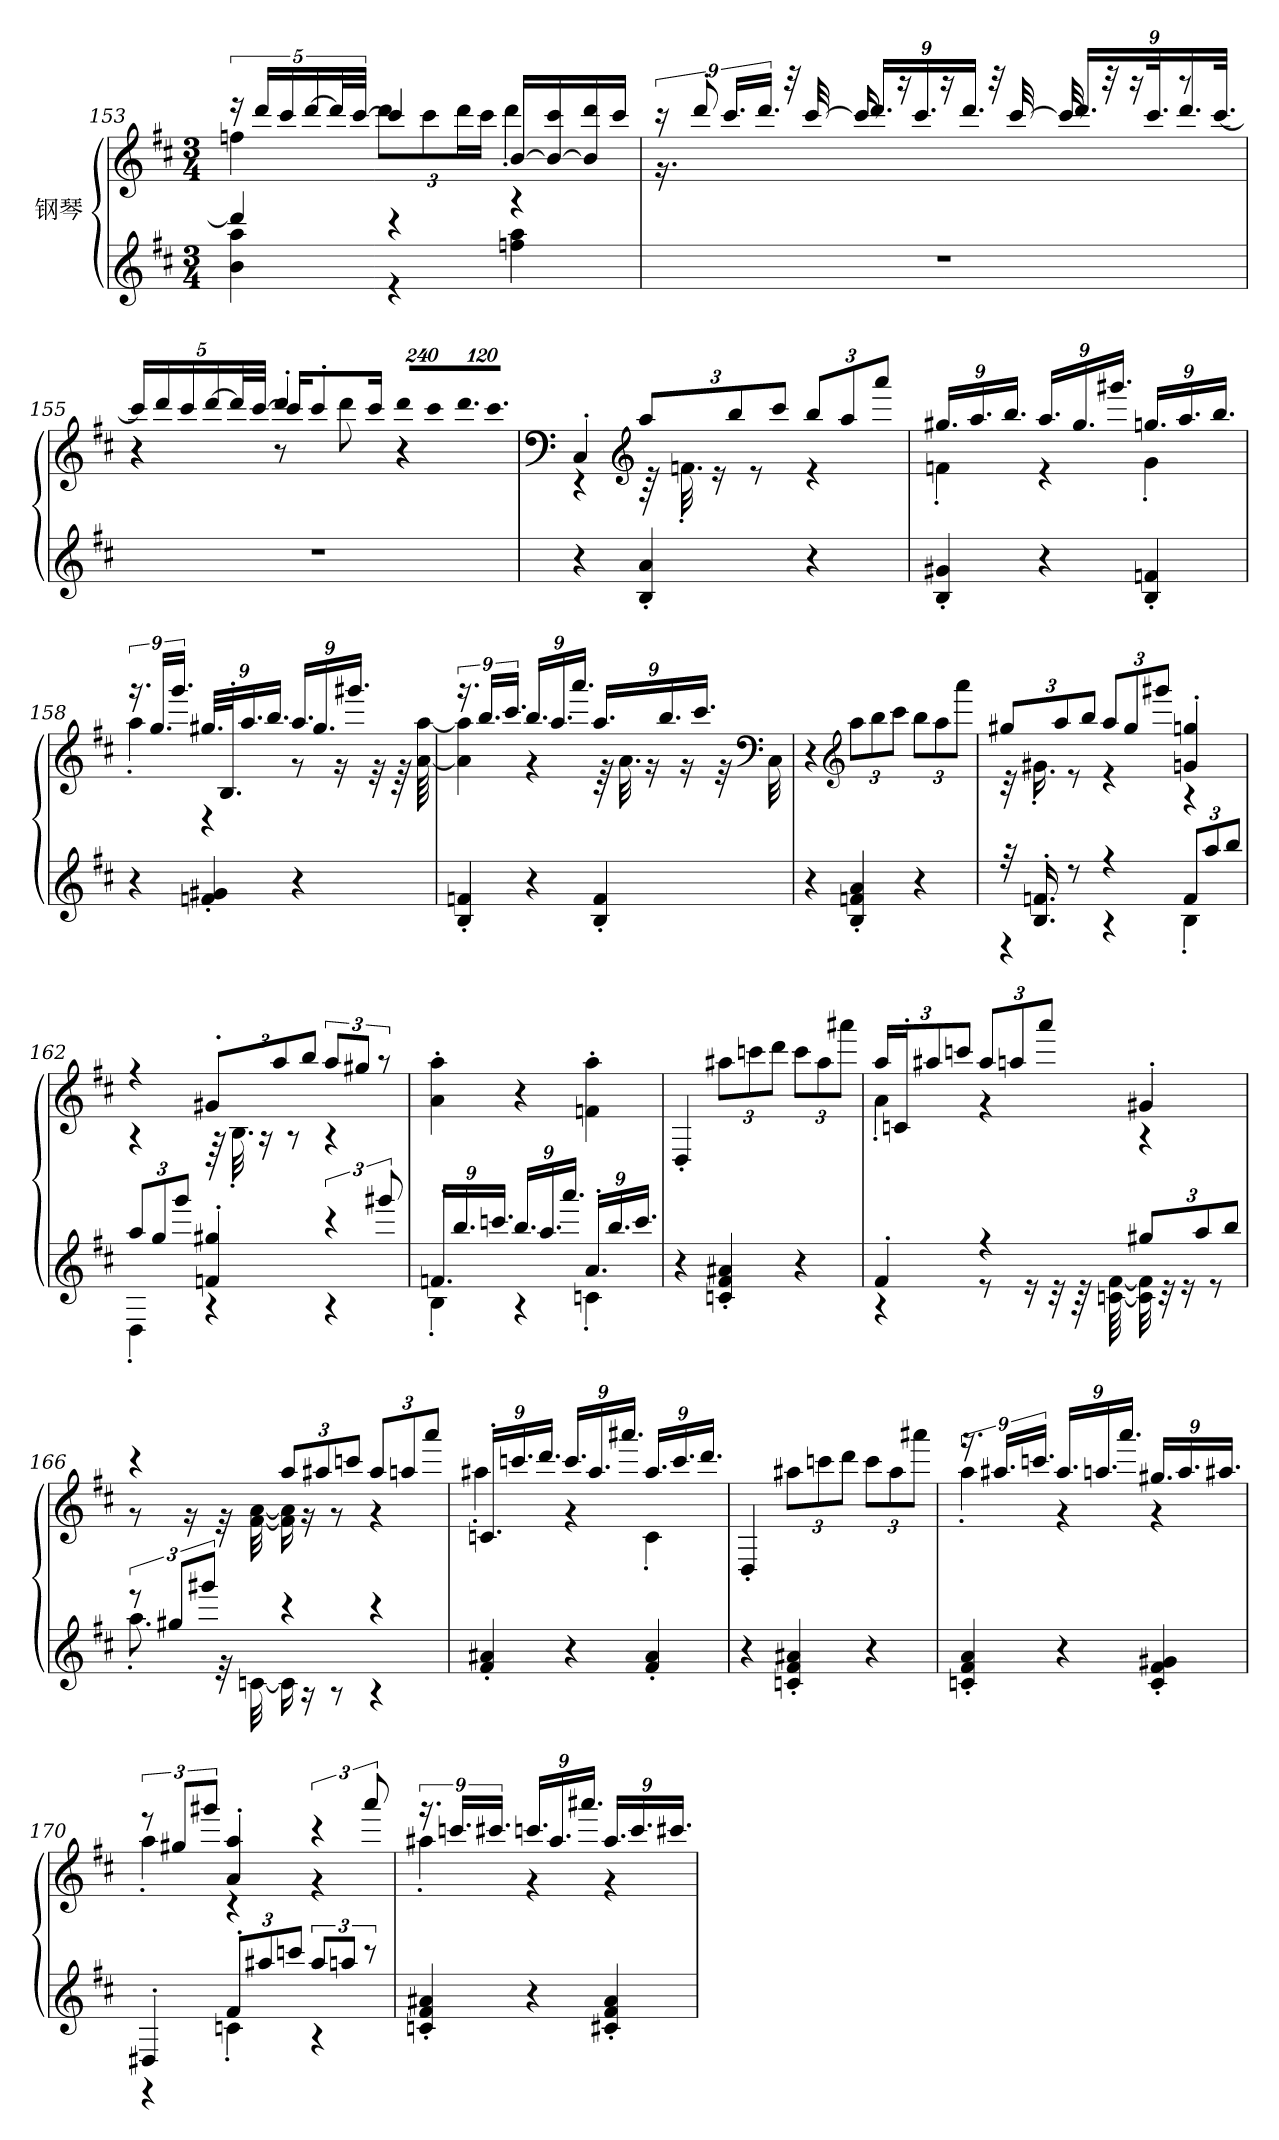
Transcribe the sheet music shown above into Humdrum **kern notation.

**kern	**kern
*part1	*part1
*staff2	*staff1
*I"钢琴	*
*clefG2	*clefG2
*k[f#c#]	*k[f#c#]
*M3/4	*M3/4
*MM202	*MM202
=153	=153
*^	*^
4ddd/]	4b\ 4aa\	20r	4ffn\
.	.	20ddd/LL	.
.	.	20ccc#/	.
.	.	[20ddd/	.
.	.	40ddd/L]	.
.	.	[40ccc#/JJJ	.
*	*	*	*Xbrackettup
*	*	*MM186	*
4r	4r	4ccc#/]	12ddd\L
.	.	.	12ccc#\
.	.	.	24ddd\L
.	.	.	24ccc#\JJ
*	*	*MM183	*
4r	4ffn\ 4aa\	[16b/LL	4ddd'\
.	.	16b/_ 16ccc#/	.
.	.	16b/] 16ddd/	.
.	.	16ccc#/JJ	.
*v	*v	*	*
!!LO:LB:g=z	!!
=154	=154	=154
*	*	*brackettup
*	*MM176	*
2.r	16r	18.r
.	8ddd'/	.
.	.	18.ccc#/LL
.	.	18.ddd/JJ
.	32r	.
.	[32ccc#/	.
*	*MM183	*
.	16ccc#/]	18.ddd/LL
.	16r	.
.	.	18.ccc#/
.	16r	.
.	.	18.ddd/JJ
.	32r	.
.	[32ccc#/	.
*	*MM185	*
.	32ccc#/]	18.ddd/LL
.	32r	.
.	16r	.
.	.	36.ccc#/K
.	8r	18.ddd/
.	.	[36.ccc#/JJk
!!LO:LB:g=z
=155	=155	=155
*	*	*^
*	*	*	*Xbrackettup
*	*v	*v	*v
*	*MM183
*	*^
*	*	*^
2.r	4r	4r	20ccc#/LL]
.	.	.	20ddd/
.	.	.	20ccc#/
.	.	.	[20ddd/
.	.	.	40ddd/L]
.	.	.	[40ccc#/JJJ
.	4ddd'/	8r	16ccc#/KL]
.	.	.	8ccc#'/
.	.	8ddd\	.
.	.	.	16ccc#/Jk
*	*MM164	*	*
!	!	!	!LO:N:vis=16
.	4r	4r	1920%137ddd/LL
!	!	!	!LO:N:vis=16
.	.	.	1920%137ccc#/
!	!	!	!LO:N:vis=32.
.	.	.	1920%103ddd/L
!	!	!	!LO:N:vis=32.
.	.	.	1920%103ccc#/JJJ
*	*v	*v	*v
=156	=156
*	*clefF4
*	*MM200
*	*^
4r	4C#'/	4r
*	*clefG2	*
*	*MM203	*
4B/' 4a/'	12aa/L	64r
.	.	32.fn'\
.	.	16r
.	12bb/	.
.	.	8r
.	12ccc#/J	.
*	*MM194	*
4r	12bb/L	4r
.	12aa/	.
.	12aaa/J	.
!!LO:LB:g=z	!!
=157	=157	=157
*	*MM229	*
4B/' 4g#X/'	18.gg#X/LL	4fn'\
.	18.aa/	.
.	18.bb/JJ	.
*	*MM216	*
4r	18.aa/LL	4r
.	18.gg#/	.
.	18.ggg#X/JJ	.
*	*MM214	*
4B/' 4fn/'	18.ggn/LL	4g'\
.	18.aa/	.
.	18.bb/JJ	.
=158	=158	=158
*	*brackettup	*
*	*MM205	*
4r	18.r	4aa'\
.	18.gg/LL	.
.	18.ggg/JJ	.
*	*MM235	*
4fn/' 4g#X/'	36.gg#X/LLL	4r
.	36.B'/J	.
.	18.aa/	.
.	18.bb/JJ	.
4r	18.aa/LL	8r
.	18.gg#/	.
.	.	16r
.	18.ggg#X/JJ	.
.	.	32r
.	.	64r
.	.	[64a\ [64aa\
!!LO:PB:g=z	!!
=159	=159	=159
*	*MM224	*
4B/' 4fn/'	18.r	4a\] 4aa\]
.	18.bb/LL	.
.	18.ccc#/JJ	.
*	*MM233	*
4r	18.bb/LL	4r
.	18.aa/	.
.	18.aaa/JJ	.
*	*MM224	*
4B/' 4f/'	18.aa/LL	64r
.	.	32.a\
.	.	16r
.	18.bb/	.
.	.	16r
.	18.ccc#/JJ	.
.	.	32r
*	*clefF4	*
.	.	32C#\
*	*v	*v
=160	=160
*	*MM226
4r	4r
*	*clefG2
*	*Xbrackettup
*	*MM240
4B/' 4fn/' 4a/'	12aa\L
.	12bb\
.	12ccc#\J
*	*MM233
4r	12bb\L
.	12aa\
.	12aaa\J
!!LO:LB:g=z
=161	=161
*	*MM255
*^	*^
32r	4r	12gg#X/L	32r
16.B/' 16.fn/'	.	.	16.g#X'\
.	.	12aa/	.
8r	.	.	8r
.	.	12bb/J	.
*	*	*MM231	*
4r	4r	12aa/L	4r
.	.	12gg#/	.
.	.	12ggg#X/J	.
*Xbrackettup	*	*	*
*	*	*MM224	*
12f/L	4B'\	4gn/' 4ggn/'	4r
12aa/	.	.	.
12bb/J	.	.	.
=162	=162	=162	=162
*	*	*MM240	*
12aa/L	4D'\	4r	4r
12gg/	.	.	.
12ggg/J	.	.	.
*	*	*MM226	*
4fn/' 4gg#X/'	4r	12g#X'/L	64r
.	.	.	32.B'\
.	.	.	16r
.	.	12aa/	.
.	.	.	8r
.	.	12bb/J	.
*brackettup	*	*brackettup	*
*	*	*MM253	*
6r	4r	12aa/L	4r
.	.	12gg#X/J	.
12ggg#X/	.	12r	.
*	*	*v	*v
!!LO:LB:g=z
=163	=163	=163
*Xbrackettup	*	*
*	*	*MM242
18.fn'/LL	4B'\	4a\' 4aa\'
18.bb/	.	.
18.cccn/JJ	.	.
18.bb/LL	4r	4r
18.aa/	.	.
18.aaa/JJ	.	.
*	*	*MM250
18.a'/LL	4cn'\	4fn\' 4aa\'
18.bb/	.	.
18.ccc/JJ	.	.
*v	*v	*
=164	=164
*	*MM231
4r	4D'/
*	*Xbrackettup
*	*MM261
4cn/' 4f#/' 4a#X/'	12aa#X\L
.	12cccn\
.	12ddd\J
*	*MM250
4r	12ccc\L
.	12aa#\
.	12aaa#X\J
!!LO:LB:g=z
=165	=165
*	*MM242
*^	*^
4f#'/	4r	24aa/LL	4a'\
.	.	24cn'/J	.
.	.	12aa#X/	.
.	.	12cccn/J	.
*	*	*MM261	*
4r	8r	12aa#/L	4r
.	.	12aan/	.
.	16r	.	.
.	.	12aaa/J	.
.	32r	.	.
.	64r	.	.
.	[64cn\ [64f#\	.	.
*	*	*MM247	*
12gg#X/L	32c\] 32f#\]	4g#X'/	4r
.	32r	.	.
.	16r	.	.
12aa/	.	.	.
.	8r	.	.
12bb/J	.	.	.
=166	=166	=166	=166
*brackettup	*	*	*
*	*	*MM258	*
12r	8.aa'\	4r	8r
12gg#X/L	.	.	.
.	.	.	16r
12ggg#X/J	.	.	.
.	32r	.	32r
.	[32cn\	.	[32f#\ [32a\
*	*	*MM247	*
4r	16c\]	12aa/L	16f#\] 16a\]
.	16r	.	16r
.	.	12aa#X/	.
.	8r	.	8r
.	.	12cccn/J	.
*	*	*MM245	*
4r	4r	12aa#/L	4r
.	.	12aan/	.
.	.	12aaa/J	.
*v	*v	*	*
!!LO:LB:g=z	!!
=167	=167	=167
*	*MM247	*
4f#/' 4a#X/'	18.cn'/LL	4aa#X'\
.	18.cccn/	.
.	18.ddd/JJ	.
*	*MM261	*
4r	18.ccc/LL	4r
.	18.aa#/	.
.	18.aaa#X/JJ	.
*	*MM247	*
4f#/' 4a#/'	18.aa#/LL	4c'\
.	18.ccc/	.
.	18.ddd/JJ	.
*	*v	*v
=168	=168
*	*MM240
4r	4D'/
*	*MM242
4cn/' 4f#/' 4a#X/'	12aa#X\L
.	12cccn\
.	12ddd\J
*	*MM267
4r	12ccc\L
.	12aa#\
.	12aaa#X\J
!!LO:LB:g=z
=169	=169
*	*brackettup
*	*MM261
*	*^
4cn/' 4f#/' 4a/'	18.r	4aa'\
.	18.aa#X/LL	.
.	18.cccn/JJ	.
*	*MM270	*
4r	18.aa#/LL	4r
.	18.aan/	.
.	18.aaa/JJ	.
*	*MM282	*
4c/' 4f#/' 4g#X/'	18.gg#X/LL	4r
.	18.aa/	.
.	18.aa#X/JJ	.
=170	=170	=170
*	*MM258	*
*^	*	*
4D#X'/	4r	12r	4aa'\
.	.	12gg#X/L	.
.	.	12ggg#X/J	.
*Xbrackettup	*	*	*
12f#'/L	4cn'\	4a/' 4aa/'	4r
12aa#X/	.	.	.
12cccn/J	.	.	.
*brackettup	*	*	*
*	*	*MM264	*
12aa#/L	4r	6r	4r
12aan/J	.	.	.
12r	.	12aaa/	.
*v	*v	*	*
!!LO:PB:g=z	!!
=171	=171	=171
4cn/' 4f#/' 4a#X/'	18.r	4aa#X'\
.	18.cccn/LL	.
.	18.ccc#X/JJ	.
4r	18.cccn/LL	4r
.	18.aa#/	.
.	18.aaa#X/JJ	.
*	*MM255	*
4c#X/' 4f#/' 4a#/'	18.aa#/LL	4r
.	18.ccc/	.
.	18.ccc#X/JJ	.
*	*v	*v
=	=
*-	*-
